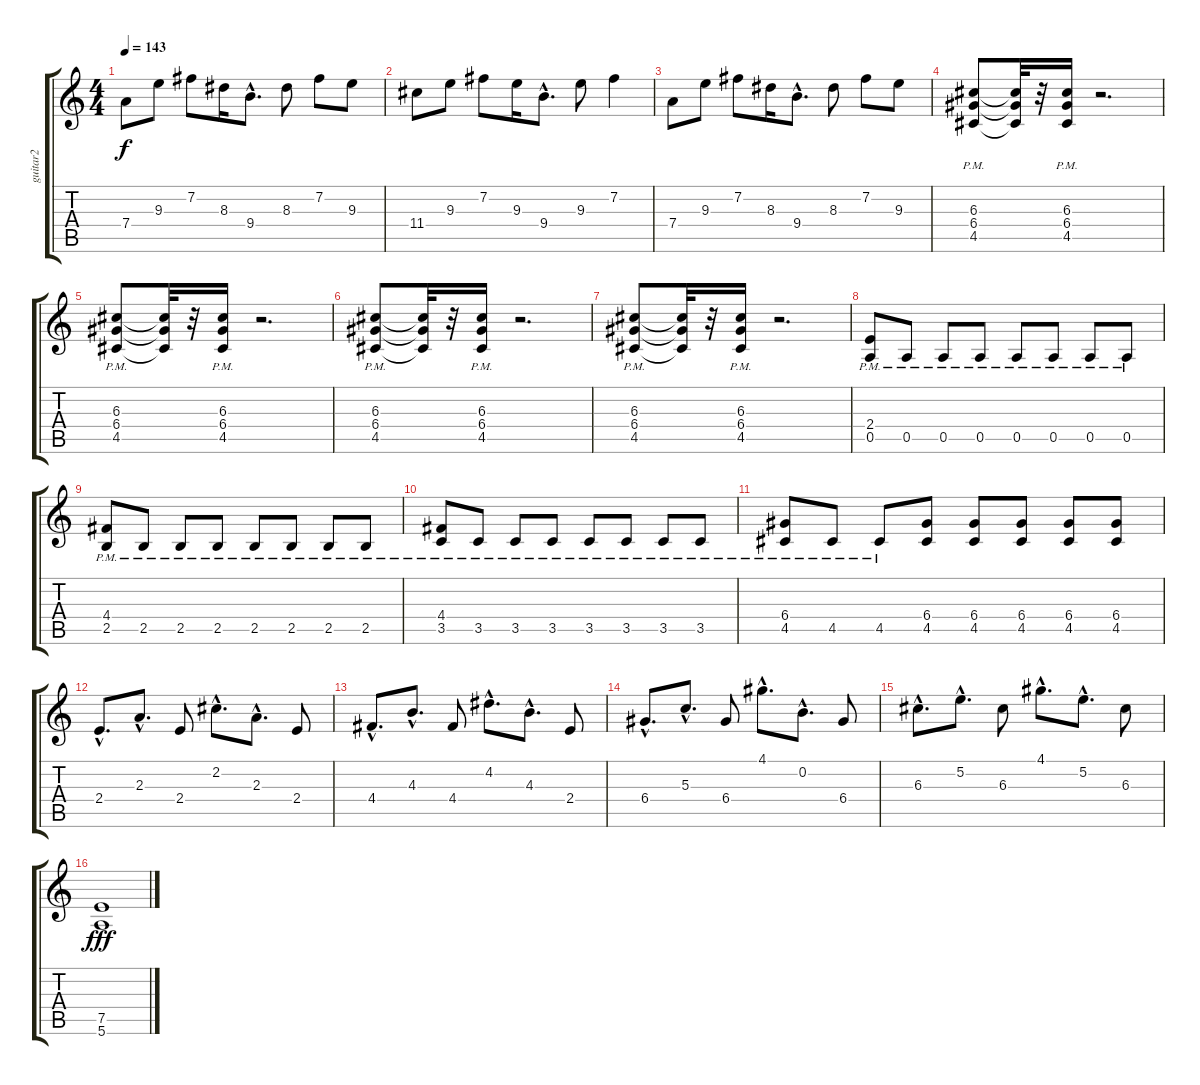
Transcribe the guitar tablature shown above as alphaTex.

\track ("guitar2" "guitar2") {instrument distortionguitar}
\staff {score tabs}
\tuning (E4 B3 G3 D3 A2 E2) {hide}
\ts (4 4)
\tempo 143
\clef g2
\ks c
7.4.8{dy f} 9.3.8 7.2.8 8.3.16 9.4{hac}.8{d} 8.3.8 7.2.8 9.3.8 |
11.4.8 9.3.8 7.2.8 9.3.16 9.4{hac}.8{d} 9.3.8 7.2.4 |
7.4.8 9.3.8 7.2.8 8.3.16 9.4{hac}.8{d} 8.3.8 7.2.8 9.3.8 |
(6.3{pm} 6.4 4.5).8 (6.3{t} 6.4{t} 4.5{t}).32 r.32 (6.3 6.4 4.5{pm}).16 r.2{d} |
(6.3{pm} 6.4 4.5).8 (6.3{t} 6.4{t} 4.5{t}).32 r.32 (6.3 6.4{pm} 4.5).16 r.2{d} |
(6.3{pm} 6.4 4.5).8 (6.3{t} 6.4{t} 4.5{t}).32 r.32 (6.3{pm} 6.4 4.5).16 r.2{d} |
(6.3 6.4 4.5{pm}).8 (6.3{t} 6.4{t} 4.5{t}).32 r.32 (6.3 6.4{pm} 4.5).16 r.2{d} |
(2.4{pm} 0.5).8 0.5{pm}.8 0.5{pm}.8 0.5{pm}.8 0.5{pm}.8 0.5{pm}.8 0.5{pm}.8 0.5{pm}.8 |
(4.4 2.5{pm}).8 2.5{pm}.8 2.5{pm}.8 2.5{pm}.8 2.5{pm}.8 2.5{pm}.8 2.5{pm}.8 2.5{pm}.8 |
(4.4 3.5{pm}).8 3.5{pm}.8 3.5{pm}.8 3.5{pm}.8 3.5{pm}.8 3.5{pm}.8 3.5{pm}.8 3.5{pm}.8 |
(6.4{pm} 4.5).8 4.5{pm}.8 4.5{pm}.8 (6.4 4.5).8 (6.4 4.5).8 (6.4 4.5).8 (6.4 4.5).8 (6.4 4.5).8 |
2.4{hac}.8{d} 2.3{hac}.8{d} 2.4.8 2.2{hac}.8{d} 2.3{hac}.8{d} 2.4.8 |
4.4{hac}.8{d} 4.3{hac}.8{d} 4.4.8 4.2{hac}.8{d} 4.3{hac}.8{d} 2.4.8 |
6.4{hac}.8{d} 5.3{hac}.8{d} 6.4.8 4.1{hac}.8{d} 0.2{hac}.8{d} 6.4.8 |
6.3{hac}.8{d} 5.2{hac}.8{d} 6.3.8 4.1{hac}.8{d} 5.2{hac}.8{d} 6.3.8 |
(7.5 5.6).1{dy fff}
